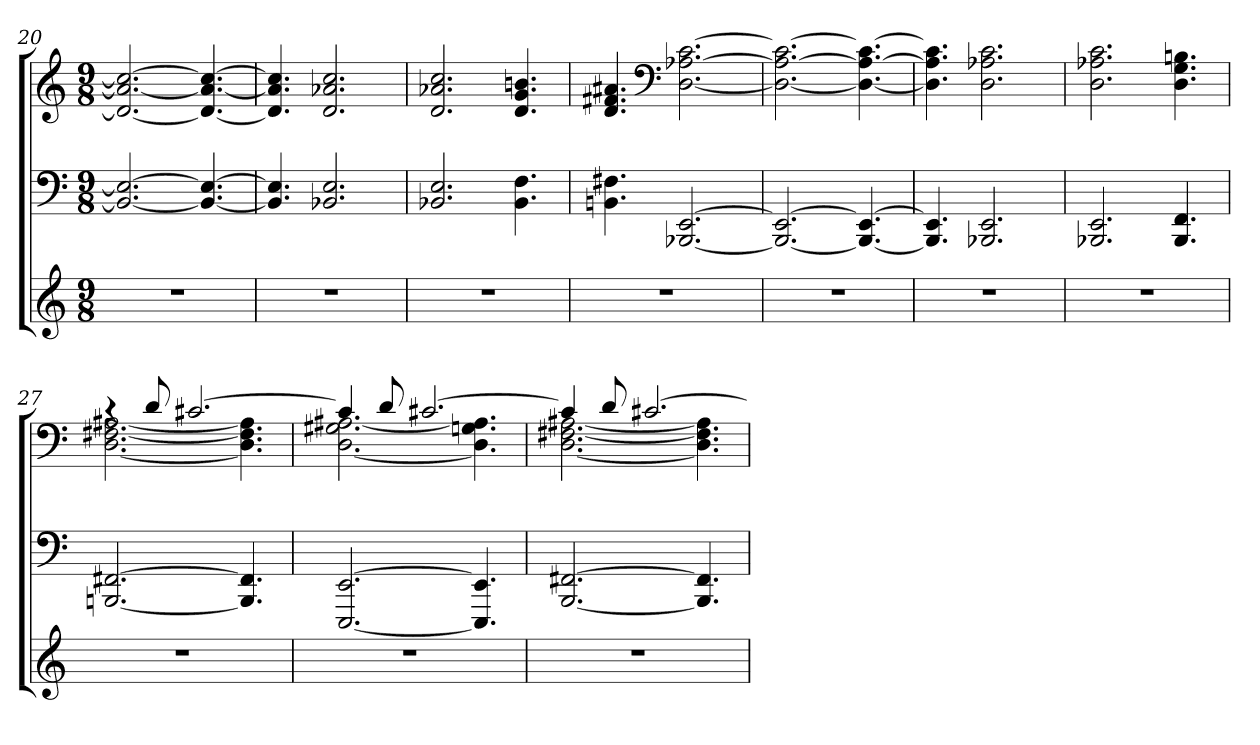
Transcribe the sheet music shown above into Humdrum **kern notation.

**kern	**kern	**kern
*part3	*part2	*part1
*staff3	*staff2	*staff1
*clefG2	*clefF4	*clefG2
*k[]	*k[]	*k[]
*M9/8	*M9/8	*M9/8
=20	=20	=20
8%9r	2.BB-_ 2.E_	2.d_ 2.a-_ 2.cc_
.	4.BB-_ 4.E_	4.d_ 4.a-_ 4.cc_
=21	=21	=21
8%9r	4.BB-] 4.E]	4.d] 4.a-] 4.cc]
.	2.BB-X 2.E	2.d 2.a-X 2.cc
=22	=22	=22
8%9r	2.BB-X 2.E	2.d 2.a-X 2.cc
.	4.BB- 4.F	4.d 4.g 4.bn
=23	=23	=23
8%9r	4.BBn 4.F#X	4.d 4.f#X 4.a#X
*	*	*clefF4
.	[2.BBB-X [2.EE	[2.D [2.A-X [2.c
=24	=24	=24
8%9r	2.BBB-_ 2.EE_	2.D_ 2.A-_ 2.c_
.	4.BBB-_ 4.EE_	4.D_ 4.A-_ 4.c_
=25	=25	=25
8%9r	4.BBB-] 4.EE]	4.D] 4.A-] 4.c]
.	2.BBB-X 2.EE	2.D 2.A-X 2.c
=26	=26	=26
8%9r	2.BBB-X 2.EE	2.D 2.A-X 2.c
.	4.BBB- 4.FF	4.D 4.G 4.Bn
=27	=27	=27
*	*	*^
8%9r	[2.BBBn [2.FF#X	4rc	[2.D [2.F#X [2.A#X
.	.	8d	.
.	.	[2.c#X	.
.	4.BBB] 4.FF#]	.	4.D] 4.F#] 4.A#]
=28	=28	=28	=28
8%9r	[2.EEE [2.EE	4c#]	[2.D 2.G#X [2.A#X
.	.	8d	.
.	.	[2.c#X	.
.	4.EEE] 4.EE]	.	4.D] 4.Gn 4.A#]
=29	=29	=29	=29
8%9r	[2.BBB [2.FF#X	4c#]	[2.D [2.F#X [2.A#X
.	.	8d	.
.	.	[2.c#X	.
.	4.BBB] 4.FF#]	.	4.D] 4.F#] 4.A#]
*	*	*v	*v
=	=	=
*-	*-	*-
